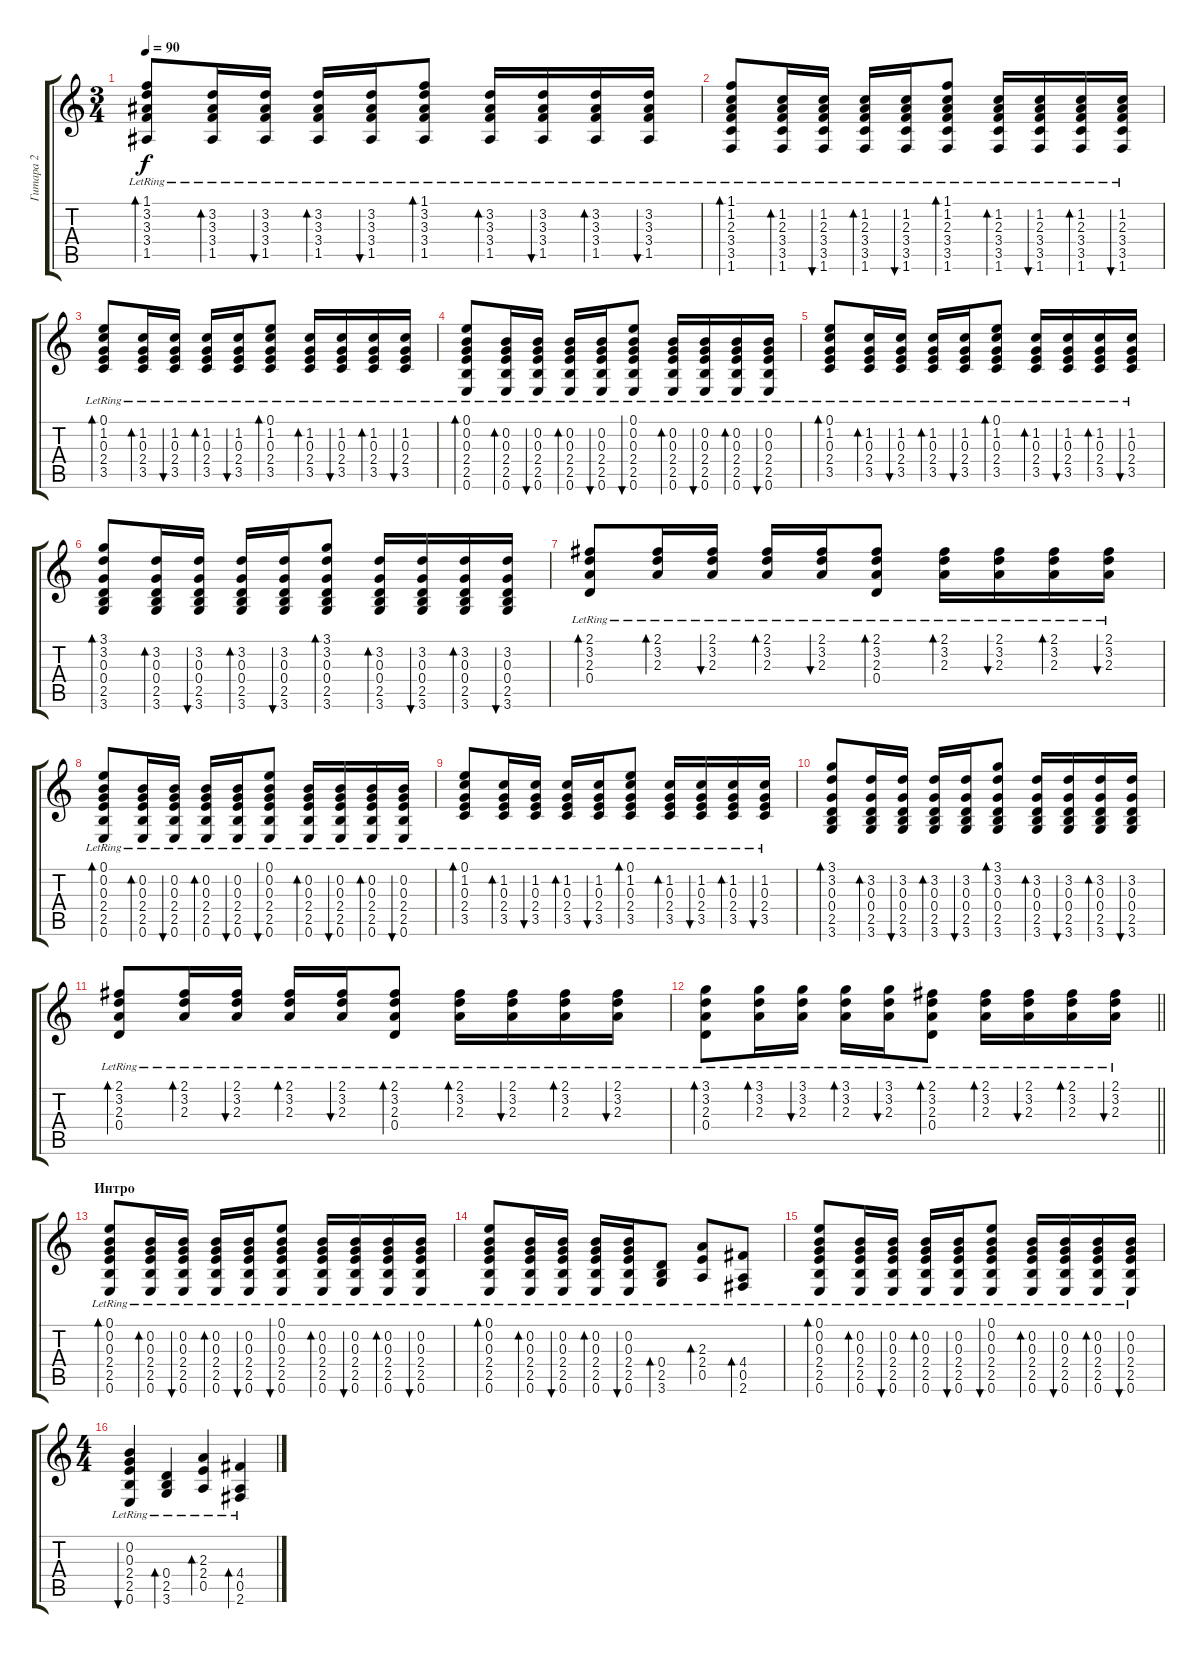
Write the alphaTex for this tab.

\track ("Гитара 2" "Гитара 2") {instrument acousticguitarsteel}
\staff {score tabs}
\tuning (E4 B3 G3 D3 A2 E2) {hide}
\ts (3 4)
\tempo 90
\clef g2
\ks c
(1.1{lr} 3.2{lr} 3.3{lr} 3.4{lr} 1.5{lr}).8{bd 60 dy f} (3.2{lr} 3.3{lr} 3.4{lr} 1.5{lr}).16{bd 60} (3.2{lr} 3.3{lr} 3.4{lr} 1.5{lr}).16{bu 60} (3.2{lr} 3.3{lr} 3.4{lr} 1.5{lr}).16{bd 60} (3.2{lr} 3.3{lr} 3.4{lr} 1.5{lr}).16{bu 60} (1.1{lr} 3.2{lr} 3.3{lr} 3.4{lr} 1.5{lr}).8{bd 60} (3.2{lr} 3.3{lr} 3.4{lr} 1.5{lr}).16{bd 60} (3.2{lr} 3.3{lr} 3.4{lr} 1.5{lr}).16{bu 60} (3.2{lr} 3.3{lr} 3.4{lr} 1.5{lr}).16{bd 60} (3.2{lr} 3.3{lr} 3.4{lr} 1.5{lr}).16{bu 60} |
(1.1{lr} 1.2{lr} 2.3{lr} 3.4{lr} 3.5{lr} 1.6).8{bd 60} (1.2{lr} 2.3{lr} 3.4{lr} 3.5{lr} 1.6).16{bd 60} (1.2{lr} 2.3{lr} 3.4{lr} 3.5{lr} 1.6).16{bu 60} (1.2{lr} 2.3{lr} 3.4{lr} 3.5{lr} 1.6).16{bd 60} (1.2{lr} 2.3{lr} 3.4{lr} 3.5{lr} 1.6).16{bu 60} (1.1{lr} 1.2{lr} 2.3{lr} 3.4{lr} 3.5{lr} 1.6).8{bd 60} (1.2{lr} 2.3{lr} 3.4{lr} 3.5{lr} 1.6).16{bd 60} (1.2{lr} 2.3{lr} 3.4{lr} 3.5{lr} 1.6).16{bu 60} (1.2{lr} 2.3{lr} 3.4{lr} 3.5{lr} 1.6).16{bd 60} (1.2{lr} 2.3{lr} 3.4{lr} 3.5{lr} 1.6).16{bu 60} |
(0.1{lr} 1.2{lr} 0.3{lr} 2.4{lr} 3.5{lr}).8{bd 60} (1.2{lr} 0.3{lr} 2.4{lr} 3.5{lr}).16{bd 60} (1.2{lr} 0.3{lr} 2.4{lr} 3.5{lr}).16{bu 60} (1.2{lr} 0.3{lr} 2.4{lr} 3.5{lr}).16{bd 60} (1.2{lr} 0.3{lr} 2.4{lr} 3.5{lr}).16{bu 60} (0.1{lr} 1.2{lr} 0.3{lr} 2.4{lr} 3.5{lr}).8{bd 60} (1.2{lr} 0.3{lr} 2.4{lr} 3.5{lr}).16{bd 60} (1.2{lr} 0.3{lr} 2.4{lr} 3.5{lr}).16{bu 60} (1.2{lr} 0.3{lr} 2.4{lr} 3.5{lr}).16{bd 60} (1.2{lr} 0.3{lr} 2.4{lr} 3.5{lr}).16{bu 60} |
(0.1{lr} 0.2{lr} 0.3{lr} 2.4{lr} 2.5{lr} 0.6{lr}).8{bd 60} (0.2{lr} 0.3{lr} 2.4{lr} 2.5{lr} 0.6{lr}).16{bd 60} (0.2{lr} 0.3{lr} 2.4{lr} 2.5{lr} 0.6{lr}).16{bu 60} (0.2{lr} 0.3{lr} 2.4{lr} 2.5{lr} 0.6{lr}).16{bd 60} (0.2{lr} 0.3{lr} 2.4{lr} 2.5{lr} 0.6{lr}).16{bu 60} (0.1{lr} 0.2{lr} 0.3{lr} 2.4{lr} 2.5{lr} 0.6{lr}).8{bu 60} (0.2{lr} 0.3{lr} 2.4{lr} 2.5{lr} 0.6{lr}).16{bd 60} (0.2{lr} 0.3{lr} 2.4{lr} 2.5{lr} 0.6{lr}).16{bu 60} (0.2{lr} 0.3{lr} 2.4{lr} 2.5{lr} 0.6{lr}).16{bd 60} (0.2{lr} 0.3{lr} 2.4{lr} 2.5{lr} 0.6{lr}).16{bu 60} |
(0.1{lr} 1.2{lr} 0.3{lr} 2.4{lr} 3.5{lr}).8{bd 60} (1.2{lr} 0.3{lr} 2.4{lr} 3.5{lr}).16{bd 60} (1.2{lr} 0.3{lr} 2.4{lr} 3.5{lr}).16{bu 60} (1.2{lr} 0.3{lr} 2.4{lr} 3.5{lr}).16{bd 60} (1.2{lr} 0.3{lr} 2.4{lr} 3.5{lr}).16{bu 60} (0.1{lr} 1.2{lr} 0.3{lr} 2.4{lr} 3.5{lr}).8{bd 60} (1.2{lr} 0.3{lr} 2.4{lr} 3.5{lr}).16{bd 60} (1.2{lr} 0.3{lr} 2.4{lr} 3.5{lr}).16{bu 60} (1.2{lr} 0.3{lr} 2.4{lr} 3.5{lr}).16{bd 60} (1.2{lr} 0.3{lr} 2.4{lr} 3.5{lr}).16{bu 60} |
(3.1 3.2 0.3 0.4 2.5 3.6).8{bd 60} (3.2 0.3 0.4 2.5 3.6).16{bd 60} (3.2 0.3 0.4 2.5 3.6).16{bu 60} (3.2 0.3 0.4 2.5 3.6).16{bd 60} (3.2 0.3 0.4 2.5 3.6).16{bu 60} (3.1 3.2 0.3 0.4 2.5 3.6).8{bd 60} (3.2 0.3 0.4 2.5 3.6).16{bd 60} (3.2 0.3 0.4 2.5 3.6).16{bu 60} (3.2 0.3 0.4 2.5 3.6).16{bd 60} (3.2 0.3 0.4 2.5 3.6).16{bu 60} |
(2.1{lr} 3.2{lr} 2.3{lr} 0.4{lr}).8{bd 60} (2.1{lr} 3.2{lr} 2.3{lr}).16{bd 60} (2.1{lr} 3.2{lr} 2.3{lr}).16{bu 60} (2.1{lr} 3.2{lr} 2.3{lr}).16{bd 60} (2.1{lr} 3.2{lr} 2.3{lr}).16{bu 60} (2.1{lr} 3.2{lr} 2.3{lr} 0.4{lr}).8{bd 60} (2.1{lr} 3.2{lr} 2.3{lr}).16{bd 60} (2.1{lr} 3.2{lr} 2.3{lr}).16{bu 60} (2.1 3.2{lr} 2.3{lr}).16{bd 60} (2.1{lr} 3.2{lr} 2.3{lr}).16{bu 60} |
(0.1{lr} 0.2{lr} 0.3{lr} 2.4{lr} 2.5{lr} 0.6{lr}).8{bd 60} (0.2{lr} 0.3{lr} 2.4{lr} 2.5{lr} 0.6{lr}).16{bd 60} (0.2{lr} 0.3{lr} 2.4{lr} 2.5{lr} 0.6{lr}).16{bu 60} (0.2{lr} 0.3{lr} 2.4{lr} 2.5{lr} 0.6{lr}).16{bd 60} (0.2{lr} 0.3{lr} 2.4{lr} 2.5{lr} 0.6{lr}).16{bu 60} (0.1{lr} 0.2{lr} 0.3{lr} 2.4{lr} 2.5{lr} 0.6{lr}).8{bu 60} (0.2{lr} 0.3{lr} 2.4{lr} 2.5{lr} 0.6{lr}).16{bd 60} (0.2{lr} 0.3{lr} 2.4{lr} 2.5{lr} 0.6{lr}).16{bu 60} (0.2{lr} 0.3{lr} 2.4{lr} 2.5{lr} 0.6{lr}).16{bd 60} (0.2{lr} 0.3{lr} 2.4{lr} 2.5{lr} 0.6{lr}).16{bu 60} |
(0.1{lr} 1.2{lr} 0.3{lr} 2.4{lr} 3.5{lr}).8{bd 60} (1.2{lr} 0.3{lr} 2.4{lr} 3.5{lr}).16{bd 60} (1.2{lr} 0.3{lr} 2.4{lr} 3.5{lr}).16{bu 60} (1.2{lr} 0.3{lr} 2.4{lr} 3.5{lr}).16{bd 60} (1.2{lr} 0.3{lr} 2.4{lr} 3.5{lr}).16{bu 60} (0.1{lr} 1.2{lr} 0.3{lr} 2.4{lr} 3.5{lr}).8{bd 60} (1.2{lr} 0.3{lr} 2.4{lr} 3.5{lr}).16{bd 60} (1.2{lr} 0.3{lr} 2.4{lr} 3.5{lr}).16{bu 60} (1.2{lr} 0.3{lr} 2.4{lr} 3.5{lr}).16{bd 60} (1.2{lr} 0.3{lr} 2.4{lr} 3.5{lr}).16{bu 60} |
(3.1 3.2 0.3 0.4 2.5 3.6).8{bd 60} (3.2 0.3 0.4 2.5 3.6).16{bd 60} (3.2 0.3 0.4 2.5 3.6).16{bu 60} (3.2 0.3 0.4 2.5 3.6).16{bd 60} (3.2 0.3 0.4 2.5 3.6).16{bu 60} (3.1 3.2 0.3 0.4 2.5 3.6).8{bd 60} (3.2 0.3 0.4 2.5 3.6).16{bd 60} (3.2 0.3 0.4 2.5 3.6).16{bu 60} (3.2 0.3 0.4 2.5 3.6).16{bd 60} (3.2 0.3 0.4 2.5 3.6).16{bu 60} |
(2.1{lr} 3.2{lr} 2.3{lr} 0.4{lr}).8{bd 60} (2.1{lr} 3.2{lr} 2.3{lr}).16{bd 60} (2.1{lr} 3.2{lr} 2.3{lr}).16{bu 60} (2.1{lr} 3.2{lr} 2.3{lr}).16{bd 60} (2.1{lr} 3.2{lr} 2.3{lr}).16{bu 60} (2.1{lr} 3.2{lr} 2.3{lr} 0.4{lr}).8{bd 60} (2.1{lr} 3.2{lr} 2.3{lr}).16{bd 60} (2.1{lr} 3.2{lr} 2.3{lr}).16{bu 60} (2.1 3.2{lr} 2.3{lr}).16{bd 60} (2.1{lr} 3.2{lr} 2.3{lr}).16{bu 60} |
\barLineRight lightlight
(3.1{lr} 3.2{lr} 2.3{lr} 0.4{lr}).8{bd 60} (3.1{lr} 3.2{lr} 2.3{lr}).16{bd 60} (3.1{lr} 3.2{lr} 2.3{lr}).16{bu 60} (3.1{lr} 3.2{lr} 2.3{lr}).16{bd 60} (3.1{lr} 3.2{lr} 2.3{lr}).16{bu 60} (2.1{lr} 3.2{lr} 2.3{lr} 0.4{lr}).8{bd 60} (2.1{lr} 3.2{lr} 2.3{lr}).16{bd 60} (2.1{lr} 3.2{lr} 2.3{lr}).16{bu 60} (2.1 3.2{lr} 2.3{lr}).16{bd 60} (2.1{lr} 3.2{lr} 2.3{lr}).16{bu 60} |
\section ("" "Интро")
(0.1{lr} 0.2{lr} 0.3{lr} 2.4{lr} 2.5{lr} 0.6{lr}).8{bd 60} (0.2{lr} 0.3{lr} 2.4{lr} 2.5{lr} 0.6{lr}).16{bd 60} (0.2{lr} 0.3{lr} 2.4{lr} 2.5{lr} 0.6{lr}).16{bu 60} (0.2{lr} 0.3{lr} 2.4{lr} 2.5{lr} 0.6{lr}).16{bd 60} (0.2{lr} 0.3{lr} 2.4{lr} 2.5{lr} 0.6{lr}).16{bu 60} (0.1{lr} 0.2{lr} 0.3{lr} 2.4{lr} 2.5{lr} 0.6{lr}).8{bu 60} (0.2{lr} 0.3{lr} 2.4{lr} 2.5{lr} 0.6{lr}).16{bd 60} (0.2{lr} 0.3{lr} 2.4{lr} 2.5{lr} 0.6{lr}).16{bu 60} (0.2{lr} 0.3{lr} 2.4{lr} 2.5{lr} 0.6{lr}).16{bd 60} (0.2{lr} 0.3{lr} 2.4{lr} 2.5{lr} 0.6{lr}).16{bu 60} |
(0.1{lr} 0.2{lr} 0.3{lr} 2.4{lr} 2.5{lr} 0.6{lr}).8{bd 60} (0.2{lr} 0.3{lr} 2.4{lr} 2.5{lr} 0.6{lr}).16{bd 60} (0.2{lr} 0.3{lr} 2.4{lr} 2.5{lr} 0.6{lr}).16{bu 60} (0.2{lr} 0.3{lr} 2.4{lr} 2.5{lr} 0.6{lr}).16{bd 60} (0.2{lr} 0.3{lr} 2.4{lr} 2.5{lr} 0.6{lr}).16{bu 60} (0.4{lr} 2.5{lr} 3.6{lr}).8{bd 60} (2.3{lr} 2.4{lr} 0.5{lr}).8{bd 60} (4.4{lr} 0.5{lr} 2.6{lr}).8{bd 60} |
(0.1{lr} 0.2{lr} 0.3{lr} 2.4{lr} 2.5{lr} 0.6{lr}).8{bd 60} (0.2{lr} 0.3{lr} 2.4{lr} 2.5{lr} 0.6{lr}).16{bd 60} (0.2{lr} 0.3{lr} 2.4{lr} 2.5{lr} 0.6{lr}).16{bu 60} (0.2{lr} 0.3{lr} 2.4{lr} 2.5{lr} 0.6{lr}).16{bd 60} (0.2{lr} 0.3{lr} 2.4{lr} 2.5{lr} 0.6{lr}).16{bu 60} (0.1{lr} 0.2{lr} 0.3{lr} 2.4{lr} 2.5{lr} 0.6{lr}).8{bu 60} (0.2{lr} 0.3{lr} 2.4{lr} 2.5{lr} 0.6{lr}).16{bd 60} (0.2{lr} 0.3{lr} 2.4{lr} 2.5{lr} 0.6{lr}).16{bu 60} (0.2{lr} 0.3{lr} 2.4{lr} 2.5{lr} 0.6{lr}).16{bd 60} (0.2{lr} 0.3{lr} 2.4{lr} 2.5{lr} 0.6{lr}).16{bu 60} |
\ts (4 4)
(0.2{lr} 0.3{lr} 2.4{lr} 2.5{lr} 0.6{lr}).4{bu 60} (0.4{lr} 2.5{lr} 3.6{lr}).4{bd 60} (2.3{lr} 2.4{lr} 0.5{lr}).4{bd 60} (4.4{lr} 0.5{lr} 2.6{lr}).4{bd 60}
